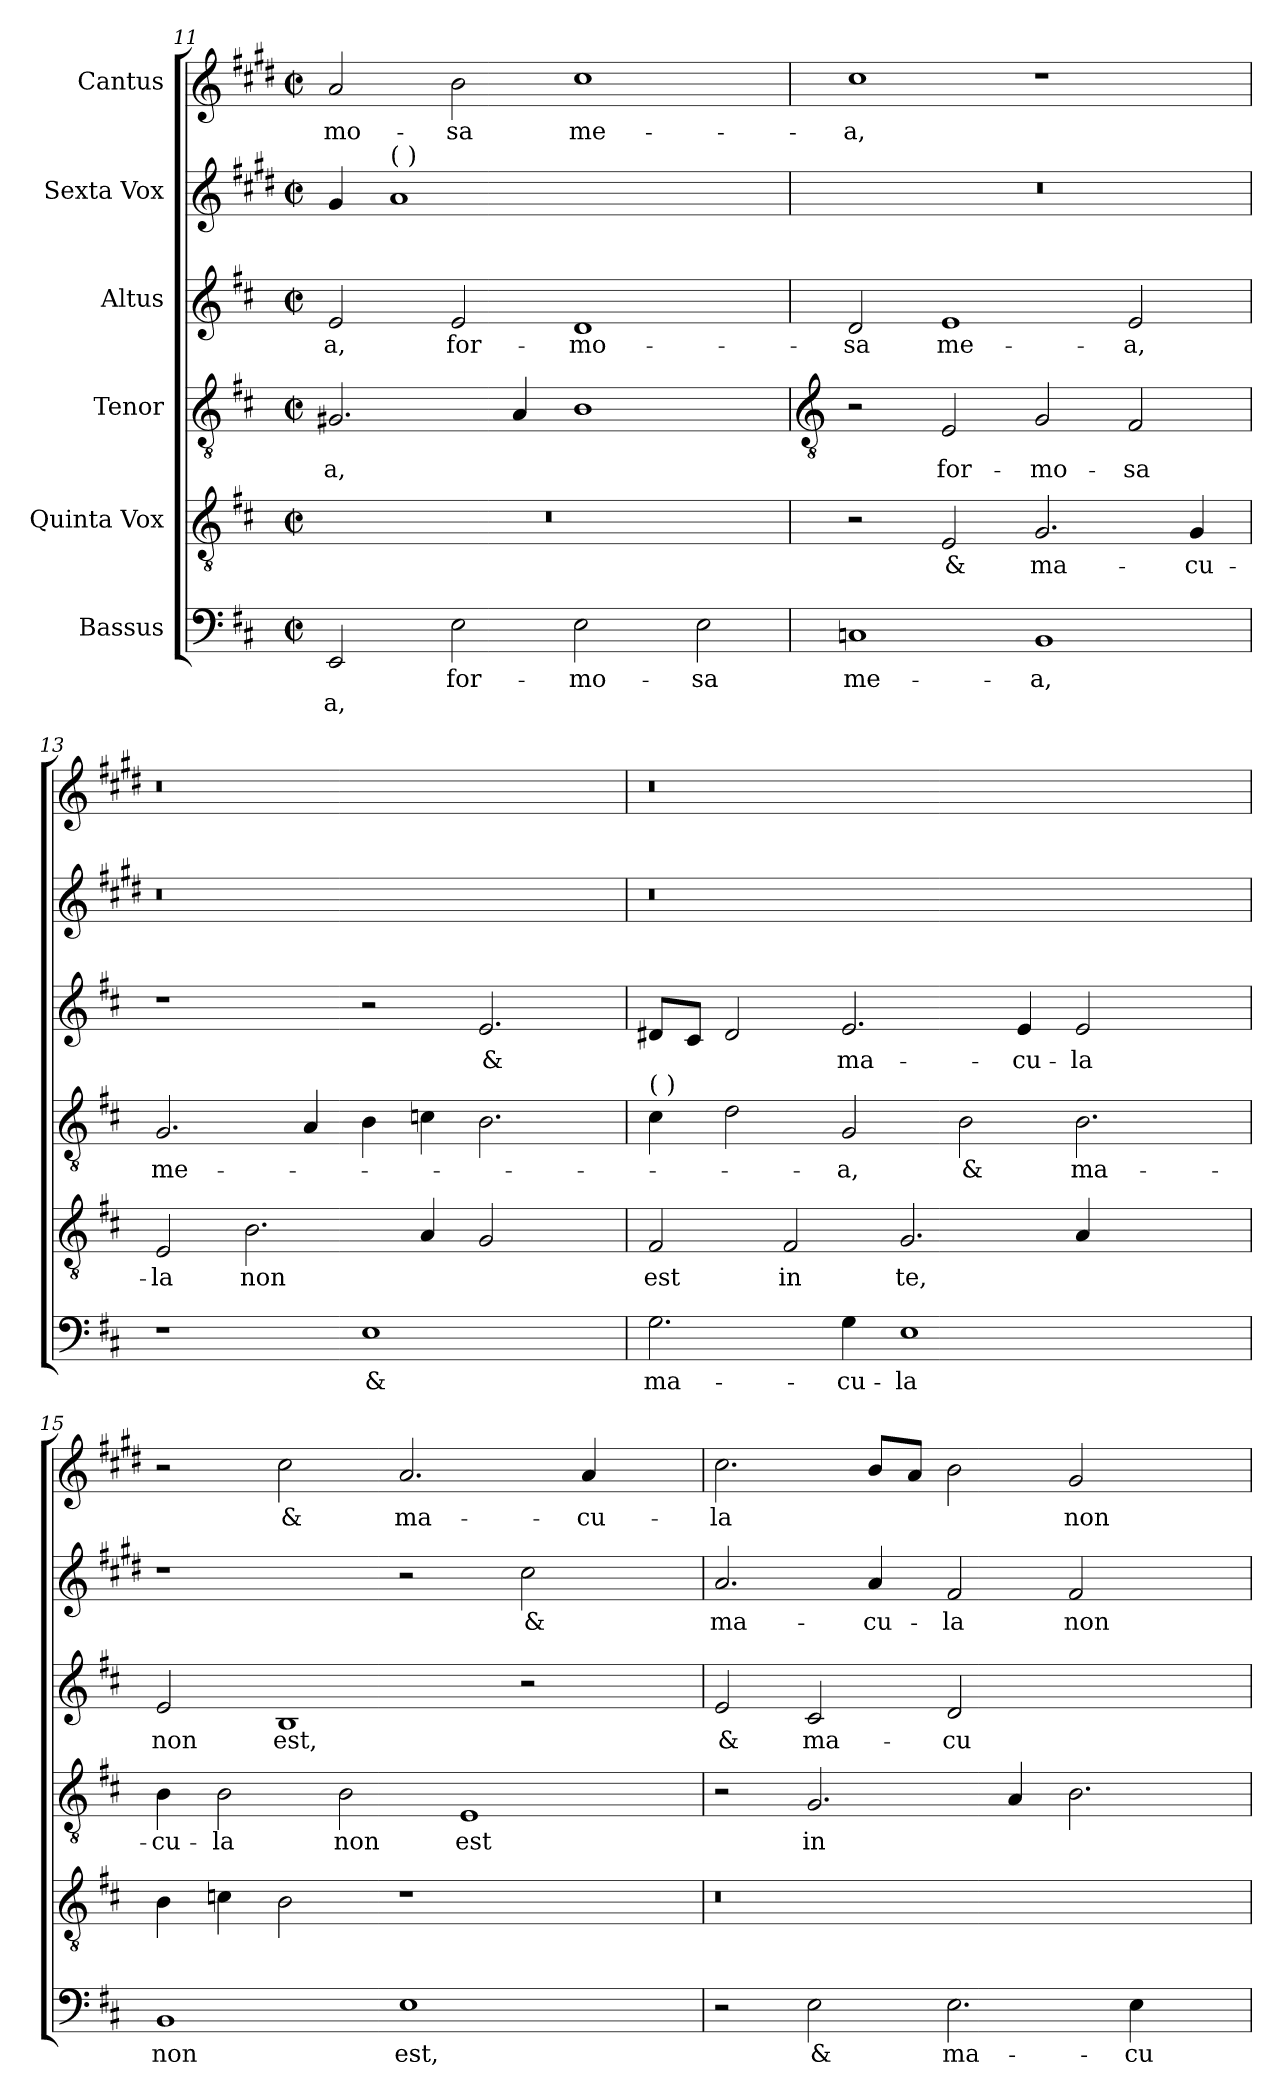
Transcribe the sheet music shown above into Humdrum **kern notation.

**kern	**text	**text	**kern	**text	**kern	**text	**kern	**text	**kern	**text	**kern	**text
*part6	*part6	*part6	*part5	*part5	*part4	*part4	*part3	*part3	*part2	*part2	*part1	*part1
*staff6	*staff6	*staff6	*staff5	*staff5	*staff4	*staff4	*staff3	*staff3	*staff2	*staff2	*staff1	*staff1
*I"Bassus	*	*	*I"Quinta Vox	*	*I"Tenor	*	*I"Altus	*	*I"Sexta Vox	*	*I"Cantus	*
!!LO:LB:g=z
*clefF4	*	*	*clefGv2	*	*clefGv2	*	*clefG2	*	*clefG2	*	*clefG2	*
*	*	*	*	*	*	*	*	*	*ITrd1c2	*	*ITrd1c2	*
*k[f#c#]	*	*	*k[f#c#]	*	*k[f#c#]	*	*k[f#c#]	*	*k[f#c#]	*	*k[f#c#]	*
*D:	*	*	*D:	*	*D:	*	*D:	*	*D:	*	*D:	*
*M4/2	*	*	*M4/2	*	*M4/2	*	*M4/2	*	*M4/2	*	*M4/2	*
*met(c|)	*	*	*met(c|)	*	*met(c|)	*	*met(c|)	*	*met(c|)	*	*met(c|)	*
=11	=11	=11	=11	=11	=11	=11	=11	=11	=11	=11	=11	=11
!	!	!LO:LY:b	!	!	!	!LO:LY:b	!	!LO:LY:b	!	!	!	!LO:LY:b
2EE	.	-a,	0r	.	2.G#X	-a,	2e	-a,	4f#	.	2g	-mo-
!	!	!	!	!	!	!	!	!	!LO:TX:a:t=(  )	!	!	!
.	.	.	.	.	.	.	.	.	1g	.	.	.
!	!LO:LY:b	!	!	!	!	!	!	!LO:LY:b	!	!	!	!LO:LY:b
2E	for-	.	.	.	.	.	2e	for-	.	.	2a	-sa
.	.	.	.	.	4A	.	.	.	.	.	.	.
!	!LO:LY:b	!	!	!	!	!	!	!LO:LY:b	!	!	!	!LO:LY:b
2E	-mo-	.	.	.	1B	.	1d	-mo-	.	.	1b	me-
.	.	.	.	.	.	.	.	.	2.ryy	.	.	.
!	!LO:LY:b	!	!	!	!	!	!	!	!	!	!	!
2E	-sa	.	.	.	.	.	.	.	.	.	.	.
!!LO:LB:g=z
=12	=12	=12	=12	=12	=12	=12	=12	=12	=12	=12	=12	=12
*	*	*	*	*	*clefGv2	*	*	*	*	*	*	*
!	!LO:LY:b	!	!	!	!	!	!	!LO:LY:b	!	!	!	!LO:LY:b
1Cn	me-	.	2r	.	2r	.	2d	-sa	0r	.	1b	-a,
!	!	!	!	!LO:LY:b	!	!LO:LY:b	!	!LO:LY:b	!	!	!	!
.	.	.	2E	&	2E	for-	1e	me-	.	.	.	.
!	!LO:LY:b	!	!	!LO:LY:b	!	!LO:LY:b	!	!	!	!	!	!
1BB	-a,	.	2.G	ma-	2G	-mo-	.	.	.	.	1r	.
!	!	!	!	!	!	!LO:LY:b	!	!LO:LY:b	!	!	!	!
.	.	.	.	.	2F#	-sa	2e	-a,	.	.	.	.
!	!	!	!	!LO:LY:b	!	!	!	!	!	!	!	!
.	.	.	4G	-cu-	.	.	.	.	.	.	.	.
=13	=13	=13	=13	=13	=13	=13	=13	=13	=13	=13	=13	=13
!	!	!	!	!LO:LY:b	!	!LO:LY:b	!	!	!	!	!	!
1r	.	.	2E	-la	2.G	me-	1r	.	0r	.	0r	.
!	!	!	!	!LO:LY:b	!	!	!	!	!	!	!	!
.	.	.	2.B	non	.	.	.	.	.	.	.	.
.	.	.	.	.	4A	.	.	.	.	.	.	.
!	!LO:LY:b	!	!	!	!	!	!	!	!	!	!	!
1E	&	.	.	.	4B	.	2r	.	.	.	.	.
.	.	.	4A	.	4c	.	.	.	.	.	.	.
!	!	!	!	!	!	!	!	!LO:LY:b	!	!	!	!
.	.	.	2G	.	2.B	.	2.e	&	.	.	.	.
4ryy	.	.	4ryy	.	.	.	.	.	4ryy	.	4ryy	.
=14	=14	=14	=14	=14	=14	=14	=14	=14	=14	=14	=14	=14
!	!	!	!	!	!LO:TX:a:t=(  )	!	!	!	!	!	!	!
!	!LO:LY:b	!	!	!LO:LY:b	!	!	!	!	!	!	!	!
2.G	ma-	.	2F#	est	4c#	.	8d#L	.	0r	.	0r	.
.	.	.	.	.	.	.	8c#J	.	.	.	.	.
.	.	.	.	.	2d	.	2d#	.	.	.	.	.
!	!	!	!	!LO:LY:b	!	!	!	!	!	!	!	!
.	.	.	2F#	in	.	.	.	.	.	.	.	.
!	!LO:LY:b	!	!	!	!	!LO:LY:b	!	!LO:LY:b	!	!	!	!
4G	-cu-	.	.	.	2G	-a,	2.e	ma-	.	.	.	.
!	!LO:LY:b	!	!	!LO:LY:b	!	!	!	!	!	!	!	!
1E	-la	.	2.G	te,	.	.	.	.	.	.	.	.
!	!	!	!	!	!	!LO:LY:b	!	!	!	!	!	!
.	.	.	.	.	2B	&	.	.	.	.	.	.
!	!	!	!	!	!	!	!	!LO:LY:b	!	!	!	!
.	.	.	.	.	.	.	4e	-cu-	.	.	.	.
!	!	!	!	!	!	!LO:LY:b	!	!LO:LY:b	!	!	!	!
.	.	.	4A	.	2.B	ma-	2e	-la	.	.	.	.
2ryy	.	.	2ryy	.	.	.	.	.	2ryy	.	2ryy	.
.	.	.	.	.	.	.	4ryy	.	.	.	.	.
=15	=15	=15	=15	=15	=15	=15	=15	=15	=15	=15	=15	=15
!	!LO:LY:b	!	!	!	!	!LO:LY:b	!	!LO:LY:b	!	!	!	!
1BB	non	.	4B	.	4B	-cu-	2e	non	1r	.	2r	.
!	!	!	!	!	!	!LO:LY:b	!	!	!	!	!	!
.	.	.	4c	.	2B	-la	.	.	.	.	.	.
!	!	!	!	!	!	!	!	!LO:LY:b	!	!	!	!LO:LY:b
.	.	.	2B	.	.	.	1B	est,	.	.	2b	&
!	!	!	!	!	!	!LO:LY:b	!	!	!	!	!	!
.	.	.	.	.	2B	non	.	.	.	.	.	.
!	!LO:LY:b	!	!	!	!	!	!	!	!	!	!	!LO:LY:b
1E	est,	.	1r	.	.	.	.	.	2r	.	2.g	ma-
!	!	!	!	!	!	!LO:LY:b	!	!	!	!	!	!
.	.	.	.	.	1E	est	.	.	.	.	.	.
!	!	!	!	!	!	!	!	!	!	!LO:LY:b	!	!
.	.	.	.	.	.	.	2r	.	2b	&	.	.
!	!	!	!	!	!	!	!	!	!	!	!	!LO:LY:b
.	.	.	.	.	.	.	.	.	.	.	4g	-cu-
4ryy	.	.	4ryy	.	.	.	4ryy	.	4ryy	.	4ryy	.
=16	=16	=16	=16	=16	=16	=16	=16	=16	=16	=16	=16	=16
!	!	!	!	!	!	!	!	!LO:LY:b	!	!LO:LY:b	!	!LO:LY:b
2r	.	.	0r	.	2r	.	2e	&	2.g	ma-	2.b	-la
!	!LO:LY:b	!	!	!	!	!LO:LY:b	!	!LO:LY:b	!	!	!	!
2E	&	.	.	.	2.G	in	2c#	ma-	.	.	.	.
!	!	!	!	!	!	!	!	!	!	!LO:LY:b	!	!
.	.	.	.	.	.	.	.	.	4g	-cu-	8aL	.
.	.	.	.	.	.	.	.	.	.	.	8gJ	.
!	!LO:LY:b	!	!	!	!	!	!	!LO:LY:b	!	!LO:LY:b	!	!
2.E	ma-	.	.	.	.	.	2d	-cu-	2e	-la	2a	.
.	.	.	.	.	4A	.	.	.	.	.	.	.
!	!	!	!	!	!	!	!	!	!	!LO:LY:b	!	!LO:LY:b
.	.	.	.	.	2.B	.	2.ryy	.	2e	non	2f#	non
!	!LO:LY:b	!	!	!	!	!	!	!	!	!	!	!
4E	-cu-	.	.	.	.	.	.	.	.	.	.	.
4ryy	.	.	4ryy	.	.	.	.	.	4ryy	.	4ryy	.
=	=	=	=	=	=	=	=	=	=	=	=	=
*-	*-	*-	*-	*-	*-	*-	*-	*-	*-	*-	*-	*-
